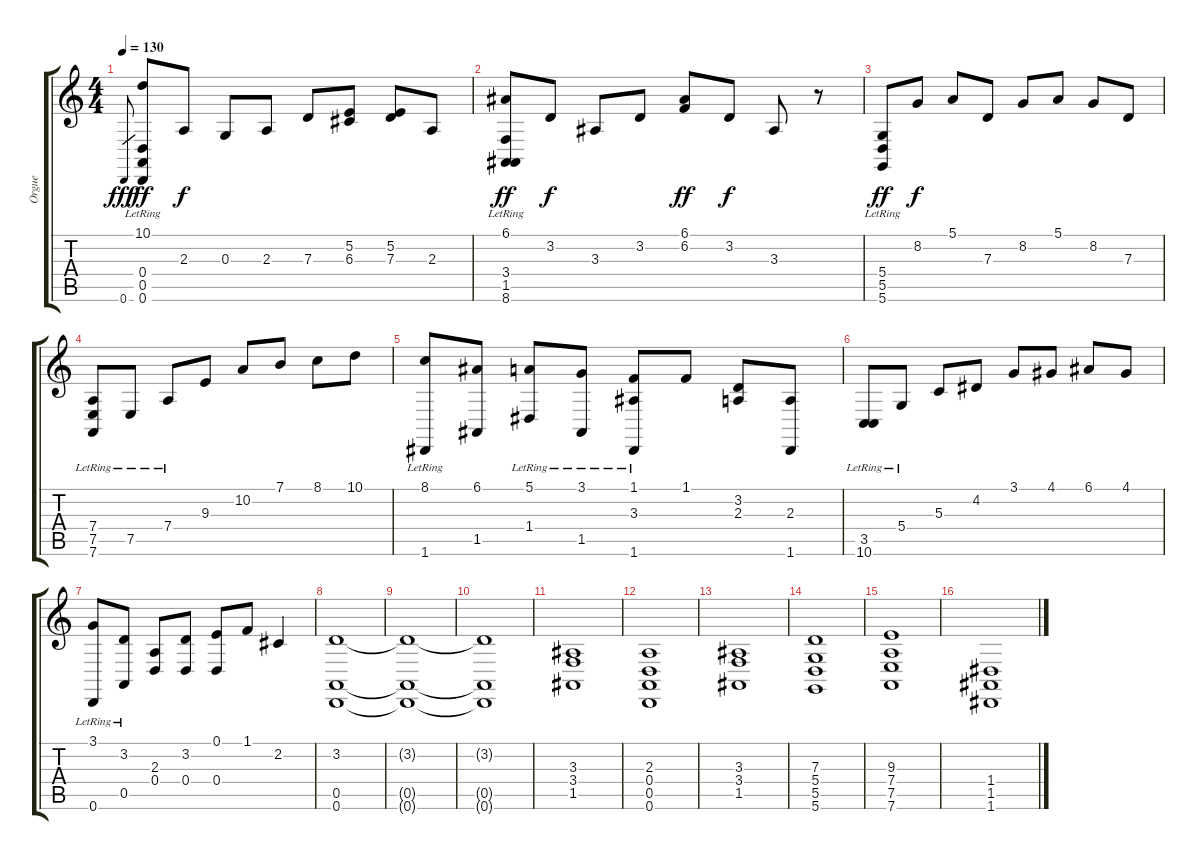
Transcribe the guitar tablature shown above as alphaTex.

\track ("Orgue" "Orgue") {instrument churchorgan}
\staff {score tabs}
\tuning (E4 B3 G3 D3 A2 D2) {hide}
\ts (4 4)
\tempo 130
\clef g2
\ks c
0.6.8{gr dy fff} (10.1{lr} 0.4{lr} 0.5{lr} 0.6).8{dy ff} 2.3.8{dy f} 0.3.8 2.3.8 7.3.8 (5.2 6.3).8 (5.2 7.3).8 2.3.8 |
(6.1{lr} 3.4{lr} 1.5 8.6{lr}).8{dy ff} 3.2.8{dy f} 3.3.8 3.2.8 (6.1 6.2).8{dy ff} 3.2.8{dy f} 3.3.8 r.8 |
(5.4{lr} 5.5{lr} 5.6{lr}).8{dy ff} 8.2.8{dy f} 5.1.8 7.3.8 8.2.8 5.1.8 8.2.8 7.3.8 |
(7.4{lr} 7.5{lr} 7.6{lr}).8 7.5{lr}.8 7.4{lr}.8 9.3.8 10.2.8 7.1.8 8.1.8 10.1.8 |
(8.1 1.6{lr}).8 (6.1 1.5).8 (5.1 1.4{lr}).8 (3.1 1.5{lr}).8 (1.1 3.3 1.6{lr}).8 1.1.8 (3.2 2.3).8 (2.3 1.6).8 |
(3.5 10.6{lr}).8 5.4{lr}.8 5.3.8 4.2.8 3.1.8 4.1.8 6.1.8 4.1.8 |
(3.1 0.6{lr}).8 (3.2 0.5{lr}).8 (2.3 0.4).8 (3.2 0.4).8 (0.1 0.4).8 1.1.8 2.2.4 |
(3.2 0.5 0.6).1 |
(3.2{t} 0.5{t} 0.6{t}).1 |
(3.2{t} 0.5{t} 0.6{t}).1 |
(3.3 3.4 1.5).1 |
(2.3 0.4 0.5 0.6).1 |
(3.3 3.4 1.5).1 |
(7.3 5.4 5.5 5.6).1 |
(9.3 7.4 7.5 7.6).1 |
(1.4 1.5 1.6).1
